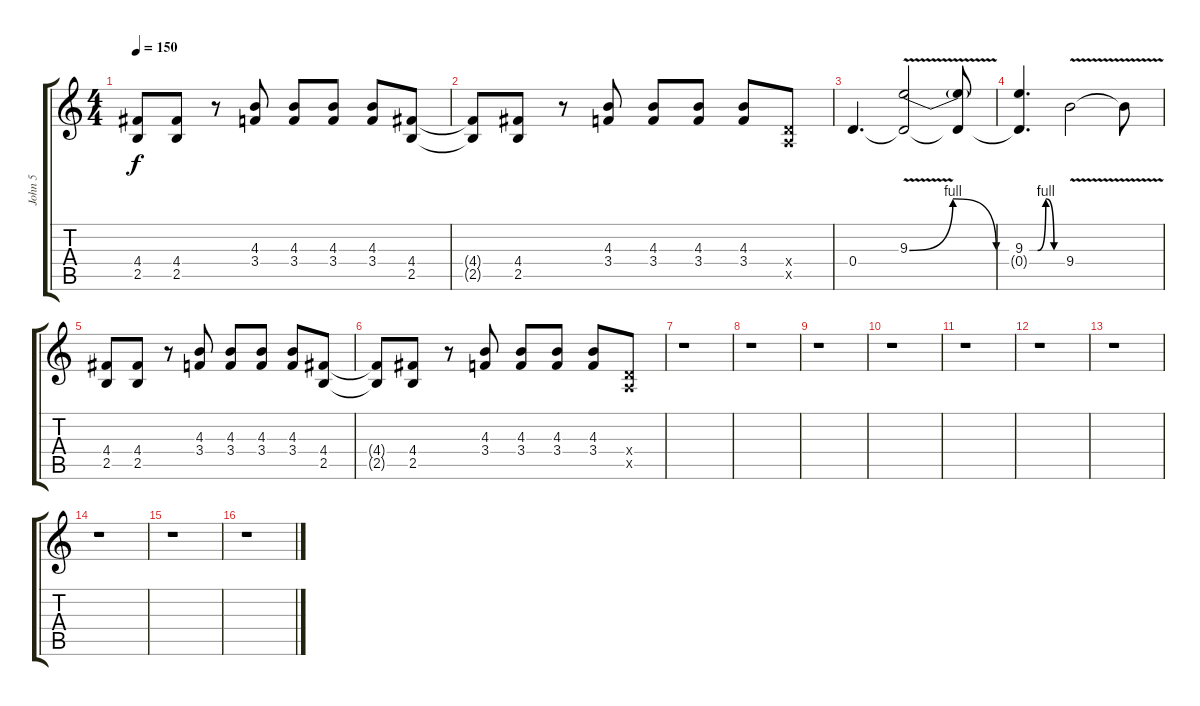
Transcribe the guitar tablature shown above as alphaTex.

\track ("John 5" "John 5") {instrument distortionguitar}
\staff {score tabs}
\tuning (E4 B3 G3 D3 A2 E2) {hide}
\ts (4 4)
\tempo 150
\clef g2
\ks c
(4.4 2.5).8{dy f volume 10} (4.4 2.5).8 r.8 (4.3 3.4).8 (4.3 3.4).8 (4.3 3.4).8 (4.3 3.4).8 (4.4 2.5).8 |
(4.4{t} 2.5{t}).8 (4.4 2.5).8 r.8 (4.3 3.4).8 (4.3 3.4).8 (4.3 3.4).8 (4.3 3.4).8 (0.4{x} 0.5{x}).8 |
0.4.4{d} (9.3{be (bendrelease 0 0 15 4 15 4 60 0) v} 0.4{t}).2 (9.3{t} 0.4{t}).8 |
(9.3{be (custom 0 0 15 0 30 4 45 0 60 0)} 0.4{t}).4{d} 9.4{v}.2 9.4{t}.8 |
(4.4 2.5).8{volume 10} (4.4 2.5).8 r.8 (4.3 3.4).8 (4.3 3.4).8 (4.3 3.4).8 (4.3 3.4).8 (4.4 2.5).8 |
(4.4{t} 2.5{t}).8 (4.4 2.5).8 r.8 (4.3 3.4).8 (4.3 3.4).8 (4.3 3.4).8 (4.3 3.4).8 (0.4{x} 0.5{x}).8 |
r.1 |
r.1 |
r.1 |
r.1 |
r.1 |
r.1 |
r.1 |
r.1 |
r.1 |
r.1
